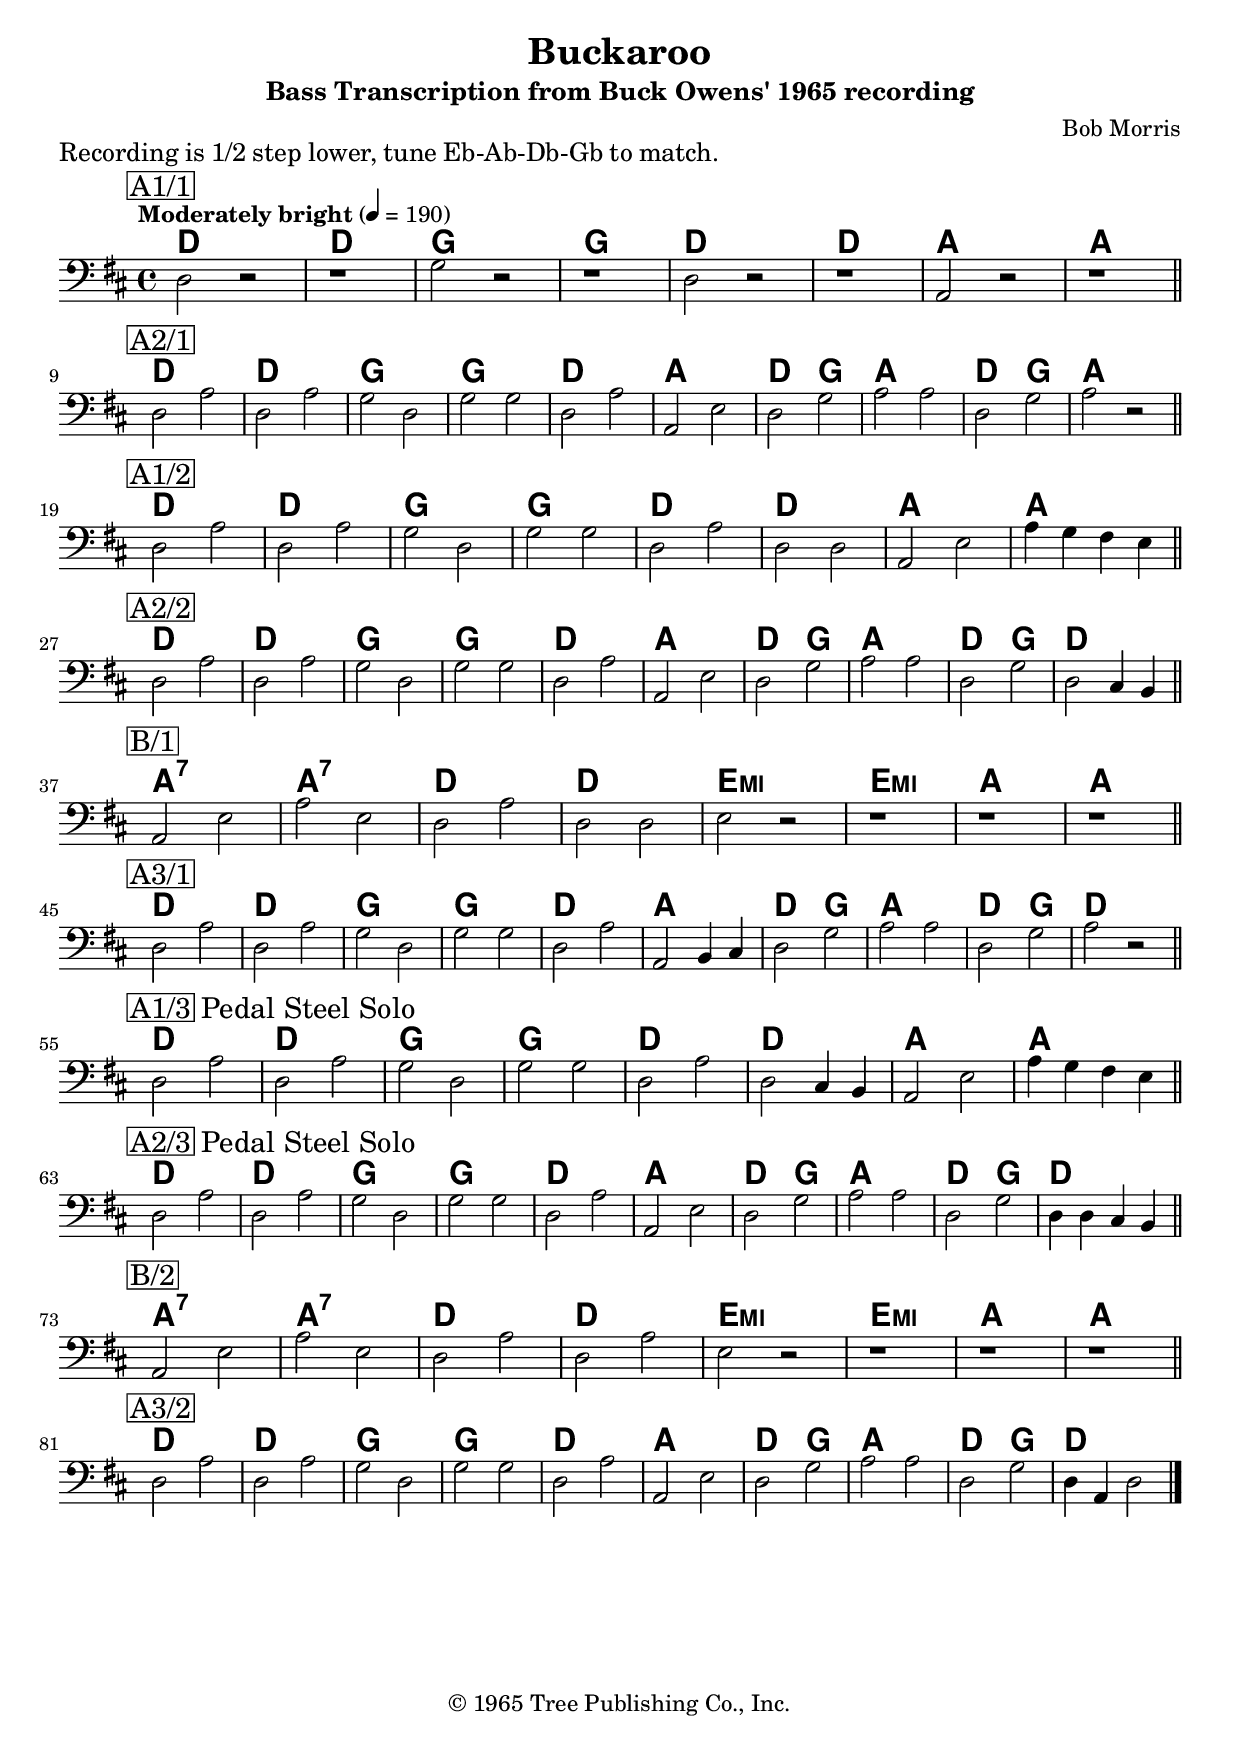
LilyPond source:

\version "2.18.1"

\include "english.ly"

instrument = "Bass Transcription from Buck Owens' 1965 recording"
whatKey = d,
whatClef = "bass"

%% -*- Mode: LilyPond -*-

\include "lead-sheets.ily"

\header {
  title = "Buckaroo"
  subtitle = \instrument
  composer = "Bob Morris"
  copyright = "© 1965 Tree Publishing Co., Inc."
}

refrainChords = \chordmode {
 d1 d1 g1 g1 d1 d1 a1 a1

 d1 d1 g1 g1 d1 a1
 d2 g2 a1
 d2 g2 a1

 d1 d1 g1 g1 d1 d1 a1 a1

 d1 d1 g1 g1 d1 a1
 d2 g2 a1
 d2 g2 d1

 a1:7 a1:7 d1 d1 e1:m e1:m a1 a1

 d1 d1 g1 g1 d1 a1
 d2 g2 a1
 d2 g2 d1

 d1 d1 g1 g1 d1 d1 a1 a1

 d1 d1 g1 g1 d1 a1
 d2 g2 a1
 d2 g2 d1

 a1:7 a1:7 d1 d1 e1:m e1:m a1 a1

 d1 d1 g1 g1 d1 a1
 d2 g2 a1
 d2 g2 d1
}

refrainMelody = \relative f' {
  \time 4/4
  \key d \major
  \clef \whatClef
  \tempo "Moderately bright" 4 = 190

  \mark \markup{ \box "A1/1" }
  
  d2 r2 | r1 | g2 r2 | r1 |
  d2 r2 | r1 | a2 r2 | r1 |
  
  \bar "||"
  \break

  \mark \markup{ \box "A2/1" }
  
  d2 a'2 | d,2 a'2 | g2 d2 | g2 g2 |
  d2 a'2 | a,2 e'2 | d2 g2 | a2 a2 |
  d,2 g2 | a2 r2 |
  
  \bar "||"
  \break

  \mark \markup{ \box "A1/2" }
  
  d,2 a'2 | d,2 a'2 | g2 d2 | g2 g2 |
  d2 a'2 | d,2 d2 | a2 e'2 | a4 g4 fs4 e4 |
  
  \bar "||"
  \break

  \mark \markup{ \box "A2/2" }
  
  d2 a'2 | d,2 a'2 | g2 d2 | g2 g2 |
  d2 a'2 | a,2 e'2 | d2 g2 | a2 a2 |
  d,2 g2 | d2 cs4 b4 |

  \bar "||"
  \break

  \mark \markup{ \box "B/1" }
  
  a2 e'2 | a2 e2 | d2 a'2 | d,2 d2 |
  e2 r2 | r1 | r1 | r1 |
  
  \bar "||"
  \break

  \mark \markup{ \box "A3/1" }
  
  d2 a'2 | d,2 a'2 | g2 d2 | g2 g2 |
  d2 a'2 | a,2 b4 cs4 | d2 g2 | a2 a2 |
  d,2 g2 | a2 r2 |
  
  \bar "||"
  \break

  \mark \markup{ \box "A1/3"  "Pedal Steel Solo" }

  d,2 a'2 | d,2 a'2 | g2 d2 | g2 g2 |
  d2 a'2 | d,2 cs4 b4 | a2 e'2 | a4 g4 fs4 e4 |
  
  \bar "||"
  \break

  \mark \markup{ \box "A2/3"  "Pedal Steel Solo" }
  
  d2 a'2 | d,2 a'2 | g2 d2 | g2 g2 |
  d2 a'2 | a,2 e'2 | d2 g2 | a2 a2 |
  d,2 g2 | d4 d4 cs4 b4 |

  \bar "||"
  \break

  \mark \markup{ \box "B/2" }
  
  a2 e'2 | a2 e2 | d2 a'2 | d,2 a'2 |
  e2 r2 | r1 | r1 | r1 |
  
  \bar "||"
  \break

  \mark \markup{ \box "A3/2" }
  
  d2 a'2 | d,2 a'2 | g2 d2 | g2 g2 |
  d2 a'2 | a,2 e'2 | d2 g2 | a2 a2 |
  d,2 g2 | d4 a4 d2 |
  
  \bar "|."
}

\include "paper.ily"

\markup {
  \column {
    \line { \large { Recording is 1/2 step lower, tune Eb-Ab-Db-Gb to match. } }
  }
}

\score {
  <<
    { \context ChordNames 
      {
      \override ChordName.font-size = #+3
      \override ChordName.font-series = #'bold
      \set chordChanges = ##f
     \transpose d \whatKey {
       \refrainChords
	}
      }
      }
    \new Staff {
      \context Voice = "voiceMelody" { 
	\noDoubleAccidentalMusic \transpose d \whatKey {
	  \refrainMelody
	  }
	}
    }
  >>
  \layout { }
}

